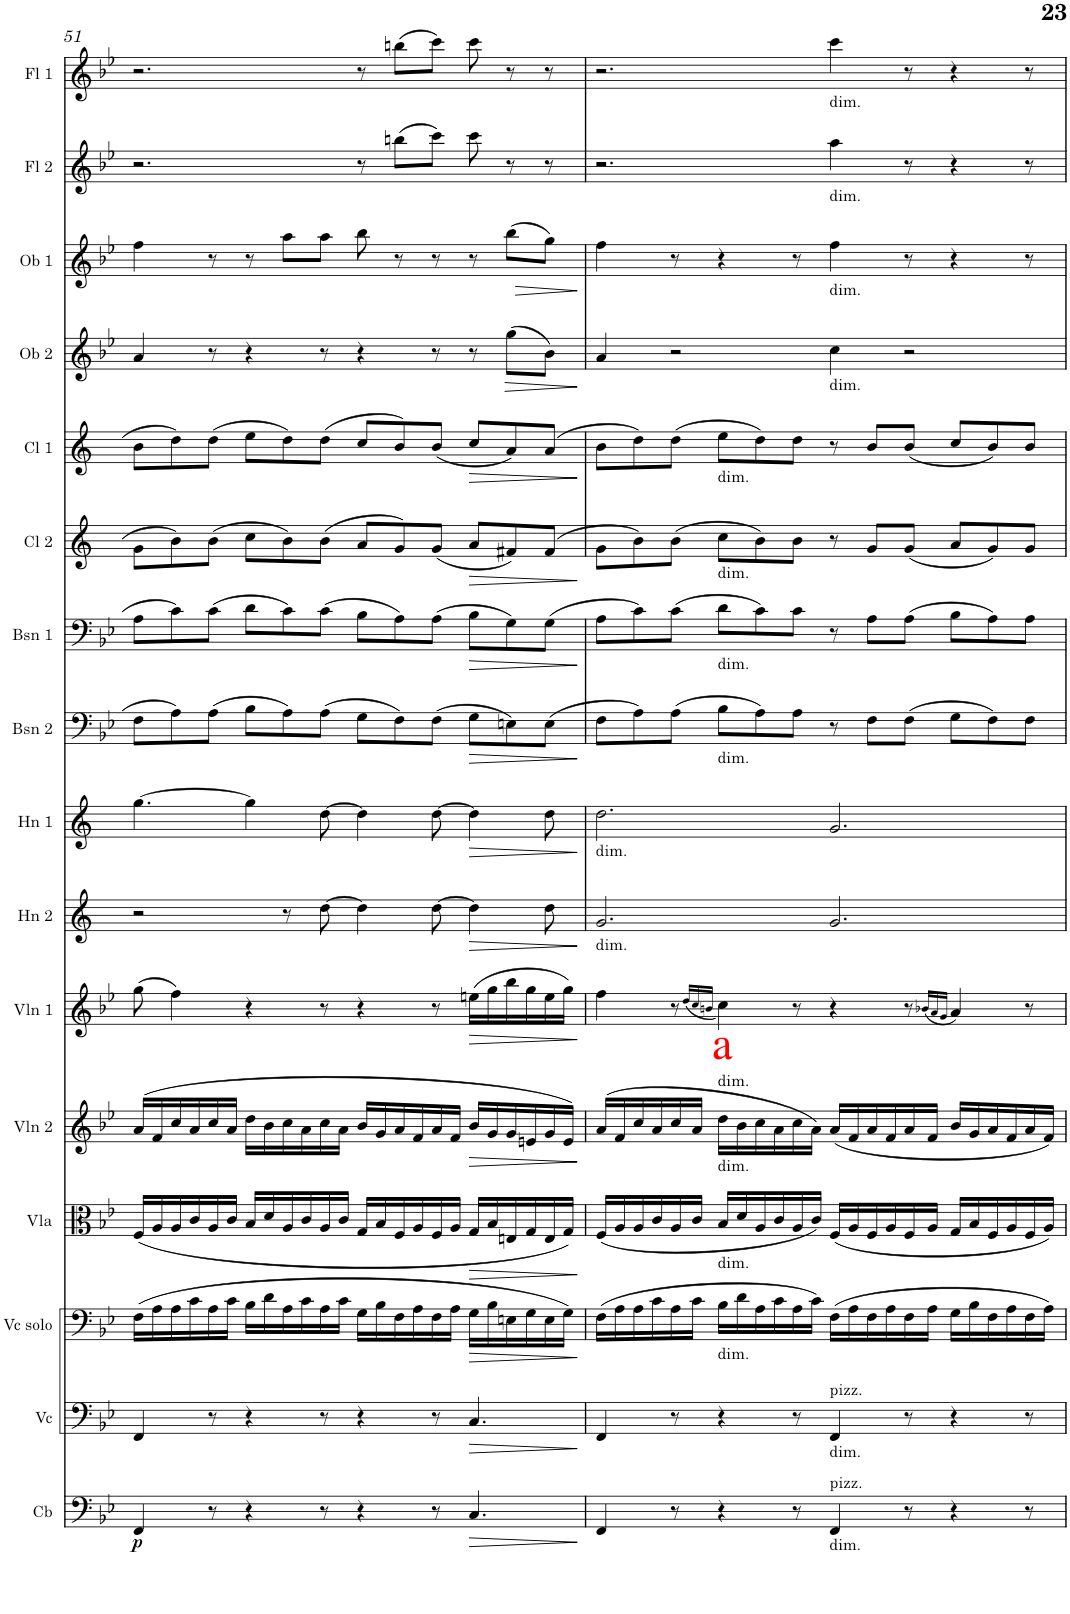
**kern	**dynam	**kern	**dynam	**kern	**dynam	**kern	**dynam	**kern	**dynam	**kern	**text	**dynam	**kern	**dynam	**kern	**dynam	**kern	**dynam	**kern	**dynam	**kern	**dynam	**kern	**dynam	**kern	**dynam	**kern	**dynam	**kern	**kern
*part16	*part16	*part15	*part15	*part14	*part14	*part13	*part13	*part12	*part12	*part11	*part11	*part11	*part10	*part10	*part9	*part9	*part8	*part8	*part7	*part7	*part6	*part6	*part5	*part5	*part4	*part4	*part3	*part3	*part2	*part1
*staff16	*staff16	*staff15	*staff15	*staff14	*staff14	*staff13	*staff13	*staff12	*staff12	*staff11	*staff11	*staff11	*staff10	*staff10	*staff9	*staff9	*staff8	*staff8	*staff7	*staff7	*staff6	*staff6	*staff5	*staff5	*staff4	*staff4	*staff3	*staff3	*staff2	*staff1
*I"Contrabass	*	*I"Violoncello	*	*I"Violoncello solo	*	*I"Viola	*	*I"Violin 2	*	*I"Violin 1	*	*	*I"Bb basso Horn 2	*	*I"Bb basso Horn 1	*	*I"Bassoon 2	*	*I"Bassoon 1	*	*I"Bb Clarinet 2	*	*I"Bb Clarinet 1	*	*I"Oboe 2	*	*I"Oboe 1	*	*I"Flute 2	*I"Flute 1
*I'Cb	*	*I'Vc	*	*I'Vc solo	*	*I'Vla	*	*I'Vln 2	*	*I'Vln 1	*	*	*I'Hn 2	*	*I'Hn 1	*	*I'Bsn 2	*	*I'Bsn 1	*	*I'Cl 2	*	*I'Cl 1	*	*I'Ob 2	*	*I'Ob 1	*	*I'Fl 2	*I'Fl 1
!!LO:PB:g=z
*clefF4	*	*clefF4	*	*clefF4	*	*clefC3	*	*clefG2	*	*clefG2	*	*	*clefG2	*	*clefG2	*	*clefF4	*	*clefF4	*	*clefG2	*	*clefG2	*	*clefG2	*	*clefG2	*	*clefG2	*clefG2
*Trd7c12	*	*	*	*	*	*	*	*	*	*	*	*	*Trd8c14	*	*Trd8c14	*	*	*	*	*	*Trd1c2	*	*Trd1c2	*	*	*	*	*	*	*
*k[b-e-]	*	*k[b-e-]	*	*k[b-e-]	*	*k[b-e-]	*	*k[b-e-]	*	*k[b-e-]	*	*	*k[]	*	*k[]	*	*k[b-e-]	*	*k[b-e-]	*	*k[]	*	*k[]	*	*k[b-e-]	*	*k[b-e-]	*	*k[b-e-]	*k[b-e-]
*M12/8	*	*M12/8	*	*M12/8	*	*M12/8	*	*M12/8	*	*M12/8	*	*	*M12/8	*	*M12/8	*	*M12/8	*	*M12/8	*	*M12/8	*	*M12/8	*	*M12/8	*	*M12/8	*	*M12/8	*M12/8
=51	=51	=51	=51	=51	=51	=51	=51	=51	=51	=51	=51	=51	=51	=51	=51	=51	=51	=51	=51	=51	=51	=51	=51	=51	=51	=51	=51	=51	=51	=51
!	!LO:DY:b	!	!	!	!	!	!	!	!	!	!	!	!	!	!	!	!	!	!	!	!	!	!	!	!	!	!	!	!	!
4FF/	p	4FF/	.	(16F\LL	.	(16F/LL	.	(16a/LL	.	(8gg\	.	.	2r	.	[4.gg\	.	8F\L	.	8A\L	.	8g\L	.	8b\L	.	4a/	.	4ff\	.	2.r	2.r
.	.	.	.	16A\	.	16A/	.	16f/	.	.	.	.	.	.	.	.	.	.	.	.	.	.	.	.	.	.	.	.	.	.
.	.	.	.	16A\	.	16A/	.	16cc/	.	4ff\)	.	.	.	.	.	.	8A\	.	8c\	.	8b\	.	8dd\	.	.	.	.	.	.	.
.	.	.	.	16c\	.	16c/	.	16a/	.	.	.	.	.	.	.	.	.	.	.	.	.	.	.	.	.	.	.	.	.	.
8r	.	8r	.	16A\	.	16A/	.	16cc/	.	.	.	.	.	.	.	.	(8A\J	.	(8c\J	.	(8b\J	.	(8dd\J	.	8r	.	8r	.	.	.
.	.	.	.	16c\JJ	.	16c/JJ	.	16a/JJ	.	.	.	.	.	.	.	.	.	.	.	.	.	.	.	.	.	.	.	.	.	.
4r	.	4r	.	16B-\LL	.	16B-/LL	.	16dd\LL	.	4r	.	.	.	.	4gg\]	.	8B-\L	.	8d\L	.	8cc\L	.	8ee\L	.	4r	.	8r	.	.	.
.	.	.	.	16d\	.	16d/	.	16b-\	.	.	.	.	.	.	.	.	.	.	.	.	.	.	.	.	.	.	.	.	.	.
.	.	.	.	16A\	.	16A/	.	16cc\	.	.	.	.	8r	.	.	.	8A\)	.	8c\)	.	8b\)	.	8dd\)	.	.	.	8aa\L	.	.	.
.	.	.	.	16c\	.	16c/	.	16a\	.	.	.	.	.	.	.	.	.	.	.	.	.	.	.	.	.	.	.	.	.	.
8r	.	8r	.	16A\	.	16A/	.	16cc\	.	8r	.	.	[8dd\	.	[8dd\	.	(8A\J	.	(8c\J	.	(8b\J	.	(8dd\J	.	8r	.	8aa\J	.	.	.
.	.	.	.	16c\JJ	.	16c/JJ	.	16a\JJ	.	.	.	.	.	.	.	.	.	.	.	.	.	.	.	.	.	.	.	.	.	.
4r	.	4r	.	16G\LL	.	16G/LL	.	16b-/LL	.	4r	.	.	4dd\]	.	4dd\]	.	8G\L	.	8B-\L	.	8a/L	.	8cc/L	.	4r	.	8bb-\	.	8r	8r
.	.	.	.	16B-\	.	16B-/	.	16g/	.	.	.	.	.	.	.	.	.	.	.	.	.	.	.	.	.	.	.	.	.	.
.	.	.	.	16F\	.	16F/	.	16a/	.	.	.	.	.	.	.	.	8F\)	.	8A\)	.	8g/)	.	8b/)	.	.	.	8r	.	(8bbn\L	(8bbn\L
.	.	.	.	16A\	.	16A/	.	16f/	.	.	.	.	.	.	.	.	.	.	.	.	.	.	.	.	.	.	.	.	.	.
8r	.	8r	.	16F\	.	16F/	.	16a/	.	8r	.	.	[8dd\	.	[8dd\	.	(8F\J	.	(8A\J	.	(8g/J	.	(8b/J	.	8r	.	8r	.	8ccc\J)	8ccc\J)
.	.	.	.	16A\JJ	.	16A/JJ	.	16f/JJ	.	.	.	.	.	.	.	.	.	.	.	.	.	.	.	.	.	.	.	.	.	.
!	!LO:HP:b	!	!LO:HP:b	!	!LO:HP:b	!	!LO:HP:b	!	!LO:HP:b	!	!	!LO:HP:b	!	!LO:HP:b	!	!LO:HP:b	!	!LO:HP:b	!	!LO:HP:b	!	!LO:HP:b	!	!LO:HP:b	!	!	!	!	!	!
4.C/	>	4.C/	>	16G\LL	>	16G/LL	>	16b-/LL	>	(16een\LL	.	>	4dd\]	>	4dd\]	>	8G\L	>	8B-\L	>	8a/L	>	8cc/L	>	8r	.	8r	.	8ccc\	8ccc\
.	.	.	.	16B-\	.	16B-/	.	16g/	.	16gg\	.	.	.	.	.	.	.	.	.	.	.	.	.	.	.	.	.	.	.	.
!	!	!	!	!	!	!	!	!	!	!	!	!	!	!	!	!	!	!	!	!	!	!	!	!	!	!LO:HP:b	!	!LO:HP:b	!	!
.	.	.	.	16En\	.	16En/	.	16g/	.	16bb-\	.	.	.	.	.	.	8En\)	.	8G\)	.	8f#X/)	.	8a/)	.	(8gg\L	>	(8bb-\L	>	8r	8r
.	.	.	.	16G\	.	16G/	.	16en/	.	16gg\	.	.	.	.	.	.	.	.	.	.	.	.	.	.	.	.	.	.	.	.
.	.	.	.	16E\	.	16E/	.	16g/	.	16ee\	.	.	8dd\	.	8dd\	.	(8E\J	.	(8G\J	.	(8f#/J	.	(8a/J	.	8b-\J)	.	8gg\J)	.	8r	8r
.	.	.	.	16G\JJ)	.	16G/JJ)	.	16e/JJ)	.	16gg\JJ)	.	.	.	.	.	.	.	.	.	.	.	.	.	.	.	.	.	.	.	.
.	]	.	]	.	]	.	]	.	]	.	.	]	.	]	.	]	.	]	.	]	.	]	.	]	.	]	.	]	.	.
=52	=52	=52	=52	=52	=52	=52	=52	=52	=52	=52	=52	=52	=52	=52	=52	=52	=52	=52	=52	=52	=52	=52	=52	=52	=52	=52	=52	=52	=52	=52
!	!	!	!	!	!	!	!	!	!	!	!	!	!	!	!LO:TX:b:t=dim.	!	!	!	!	!	!	!	!	!	!	!	!	!	!	!
!	!	!	!	!	!	!	!	!	!	!	!	!	!LO:TX:b:t=dim.	!	!	!	!	!	!	!	!	!	!	!	!	!	!	!	!	!
4FF/	.	4FF/	.	(16F\LL	.	(16F/LL	.	(16a/LL	.	4ff\	.	.	2.g/	.	2.dd\	.	8F\L	.	8A\L	.	8g\L	.	8b\L	.	4a/	.	4ff\	.	2.r	2.r
.	.	.	.	16A\	.	16A/	.	16f/	.	.	.	.	.	.	.	.	.	.	.	.	.	.	.	.	.	.	.	.	.	.
.	.	.	.	16A\	.	16A/	.	16cc/	.	.	.	.	.	.	.	.	8A\)	.	8c\)	.	8b\)	.	8dd\)	.	.	.	.	.	.	.
.	.	.	.	16c\	.	16c/	.	16a/	.	.	.	.	.	.	.	.	.	.	.	.	.	.	.	.	.	.	.	.	.	.
8r	.	8r	.	16A\	.	16A/	.	16cc/	.	8r	.	.	.	.	.	.	(8A\J	.	(8c\J	.	(8b\J	.	(8dd\J	.	2r	.	8r	.	.	.
.	.	.	.	16c\JJ	.	16c/JJ	.	16a/JJ	.	.	.	.	.	.	.	.	.	.	.	.	.	.	.	.	.	.	.	.	.	.
.	.	.	.	.	.	.	.	.	.	(16qdd/LL	.	.	.	.	.	.	.	.	.	.	.	.	.	.	.	.	.	.	.	.
.	.	.	.	.	.	.	.	.	.	16qcc/	.	.	.	.	.	.	.	.	.	.	.	.	.	.	.	.	.	.	.	.
.	.	.	.	.	.	.	.	.	.	16qbn/JJ	.	.	.	.	.	.	.	.	.	.	.	.	.	.	.	.	.	.	.	.
!	!	!	!	!	!	!	!	!	!	!	!	!	!	!	!	!	!	!	!	!	!	!	!LO:TX:b:t=dim.	!	!	!	!	!	!	!
!	!	!	!	!	!	!	!	!	!	!	!	!	!	!	!	!	!	!	!	!	!LO:TX:b:t=dim.	!	!	!	!	!	!	!	!	!
!	!	!	!	!	!	!	!	!	!	!	!	!	!	!	!	!	!	!	!LO:TX:b:t=dim.	!	!	!	!	!	!	!	!	!	!	!
!	!	!	!	!	!	!	!	!	!	!	!	!	!	!	!	!	!LO:TX:b:t=dim.	!	!	!	!	!	!	!	!	!	!	!	!	!
!	!	!	!	!	!	!	!	!	!	!LO:TX:b:t=dim.	!	!	!	!	!	!	!	!	!	!	!	!	!	!	!	!	!	!	!	!
!	!	!	!	!	!	!	!	!LO:TX:b:t=dim.	!	!	!	!	!	!	!	!	!	!	!	!	!	!	!	!	!	!	!	!	!	!
!	!	!	!	!	!	!LO:TX:b:t=dim.	!	!	!	!	!	!	!	!	!	!	!	!	!	!	!	!	!	!	!	!	!	!	!	!
!	!	!	!	!LO:TX:b:t=dim.	!	!	!	!	!	!	!	!	!	!	!	!	!	!	!	!	!	!	!	!	!	!	!	!	!	!
!	!	!	!	!	!	!	!	!	!	!	!LO:LY:b:color=#FF0000	!	!	!	!	!	!	!	!	!	!	!	!	!	!	!	!	!	!	!
4r	.	4r	.	16B-\LL	.	16B-/LL	.	16dd\LL	.	4cc\)	a	.	.	.	.	.	8B-\L	.	8d\L	.	8cc\L	.	8ee\L	.	.	.	4r	.	.	.
.	.	.	.	16d\	.	16d/	.	16b-\	.	.	.	.	.	.	.	.	.	.	.	.	.	.	.	.	.	.	.	.	.	.
.	.	.	.	16A\	.	16A/	.	16cc\	.	.	.	.	.	.	.	.	8A\)	.	8c\)	.	8b\)	.	8dd\)	.	.	.	.	.	.	.
.	.	.	.	16c\	.	16c/	.	16a\	.	.	.	.	.	.	.	.	.	.	.	.	.	.	.	.	.	.	.	.	.	.
8r	.	8r	.	16A\	.	16A/	.	16cc\	.	8r	.	.	.	.	.	.	8A\J	.	8c\J	.	8b\J	.	8dd\J	.	.	.	8r	.	.	.
.	.	.	.	16c\JJ)	.	16c/JJ)	.	16a\JJ)	.	.	.	.	.	.	.	.	.	.	.	.	.	.	.	.	.	.	.	.	.	.
!	!	!	!	!	!	!	!	!	!	!	!	!	!	!	!	!	!	!	!	!	!	!	!	!	!	!	!	!	!	!LO:TX:b:t=dim.
!	!	!	!	!	!	!	!	!	!	!	!	!	!	!	!	!	!	!	!	!	!	!	!	!	!	!	!	!	!LO:TX:b:t=dim.	!
!	!	!	!	!	!	!	!	!	!	!	!	!	!	!	!	!	!	!	!	!	!	!	!	!	!	!	!LO:TX:b:t=dim.	!	!	!
!	!	!	!	!	!	!	!	!	!	!	!	!	!	!	!	!	!	!	!	!	!	!	!	!	!LO:TX:b:t=dim.	!	!	!	!	!
!	!	!LO:TX:b:t=dim.	!	!	!	!	!	!	!	!	!	!	!	!	!	!	!	!	!	!	!	!	!	!	!	!	!	!	!	!
!	!	!LO:TX:a:t=pizz.	!	!	!	!	!	!	!	!	!	!	!	!	!	!	!	!	!	!	!	!	!	!	!	!	!	!	!	!
!LO:TX:b:t=dim.	!	!	!	!	!	!	!	!	!	!	!	!	!	!	!	!	!	!	!	!	!	!	!	!	!	!	!	!	!	!
!LO:TX:a:t=pizz.	!	!	!	!	!	!	!	!	!	!	!	!	!	!	!	!	!	!	!	!	!	!	!	!	!	!	!	!	!	!
4FF/	.	4FF/	.	(16F\LL	.	(16F/LL	.	(16a/LL	.	4r	.	.	2.g/	.	2.g/	.	8r	.	8r	.	8r	.	8r	.	4cc\	.	4ff\	.	4aa\	4ccc\
.	.	.	.	16A\	.	16A/	.	16f/	.	.	.	.	.	.	.	.	.	.	.	.	.	.	.	.	.	.	.	.	.	.
.	.	.	.	16F\	.	16F/	.	16a/	.	.	.	.	.	.	.	.	8F\L	.	8A\L	.	8g/L	.	8b/L	.	.	.	.	.	.	.
.	.	.	.	16A\	.	16A/	.	16f/	.	.	.	.	.	.	.	.	.	.	.	.	.	.	.	.	.	.	.	.	.	.
8r	.	8r	.	16F\	.	16F/	.	16a/	.	8r	.	.	.	.	.	.	(8F\J	.	(8A\J	.	(8g/J	.	(8b/J	.	2r	.	8r	.	8r	8r
.	.	.	.	16A\JJ	.	16A/JJ	.	16f/JJ	.	.	.	.	.	.	.	.	.	.	.	.	.	.	.	.	.	.	.	.	.	.
.	.	.	.	.	.	.	.	.	.	(16qb-X/LL	.	.	.	.	.	.	.	.	.	.	.	.	.	.	.	.	.	.	.	.
.	.	.	.	.	.	.	.	.	.	16qa/	.	.	.	.	.	.	.	.	.	.	.	.	.	.	.	.	.	.	.	.
.	.	.	.	.	.	.	.	.	.	16qg/JJ	.	.	.	.	.	.	.	.	.	.	.	.	.	.	.	.	.	.	.	.
4r	.	4r	.	16G\LL	.	16G/LL	.	16b-/LL	.	4a/)	.	.	.	.	.	.	8G\L	.	8B-\L	.	8a/L	.	8cc/L	.	.	.	4r	.	4r	4r
.	.	.	.	16B-\	.	16B-/	.	16g/	.	.	.	.	.	.	.	.	.	.	.	.	.	.	.	.	.	.	.	.	.	.
.	.	.	.	16F\	.	16F/	.	16a/	.	.	.	.	.	.	.	.	8F\)	.	8A\)	.	8g/)	.	8b/)	.	.	.	.	.	.	.
.	.	.	.	16A\	.	16A/	.	16f/	.	.	.	.	.	.	.	.	.	.	.	.	.	.	.	.	.	.	.	.	.	.
8r	.	8r	.	16F\	.	16F/	.	16a/	.	8r	.	.	.	.	.	.	8F\J	.	8A\J	.	8g/J	.	8b/J	.	.	.	8r	.	8r	8r
.	.	.	.	16A\JJ)	.	16A/JJ)	.	16f/JJ)	.	.	.	.	.	.	.	.	.	.	.	.	.	.	.	.	.	.	.	.	.	.
=	=	=	=	=	=	=	=	=	=	=	=	=	=	=	=	=	=	=	=	=	=	=	=	=	=	=	=	=	=	=
*-	*-	*-	*-	*-	*-	*-	*-	*-	*-	*-	*-	*-	*-	*-	*-	*-	*-	*-	*-	*-	*-	*-	*-	*-	*-	*-	*-	*-	*-	*-
